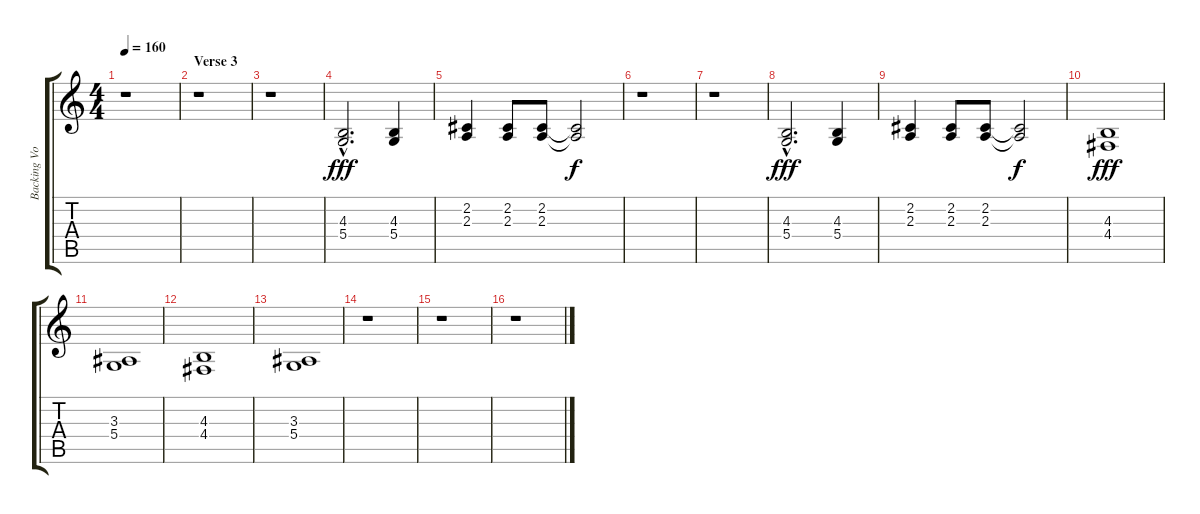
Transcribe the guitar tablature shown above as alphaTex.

\track ("Backing Vocals" "Backing Vo") {instrument lead6voice}
\staff {score tabs}
\tuning (E4 B3 G3 D3 A2 E2) {hide}
\ts (4 4)
\tempo 160
\clef g2
\ks c
r.1{dy fff} |
\section ("" "Verse 3")
r.1 |
r.1 |
(4.3{hac} 5.4{hac}).2{d} (4.3 5.4).4 |
(2.2 2.3).4 (2.2 2.3).8 (2.2 2.3).8 (2.2{t} 2.3{t}).2{dy f} |
r.1 |
r.1 |
(4.3{hac} 5.4{hac}).2{d dy fff} (4.3 5.4).4 |
(2.2 2.3).4 (2.2 2.3).8 (2.2 2.3).8 (2.2{t} 2.3{t}).2{dy f} |
(4.3 4.4).1{dy fff} |
(3.3 5.4).1 |
(4.3 4.4).1 |
(3.3 5.4).1 |
r.1 |
r.1 |
r.1
